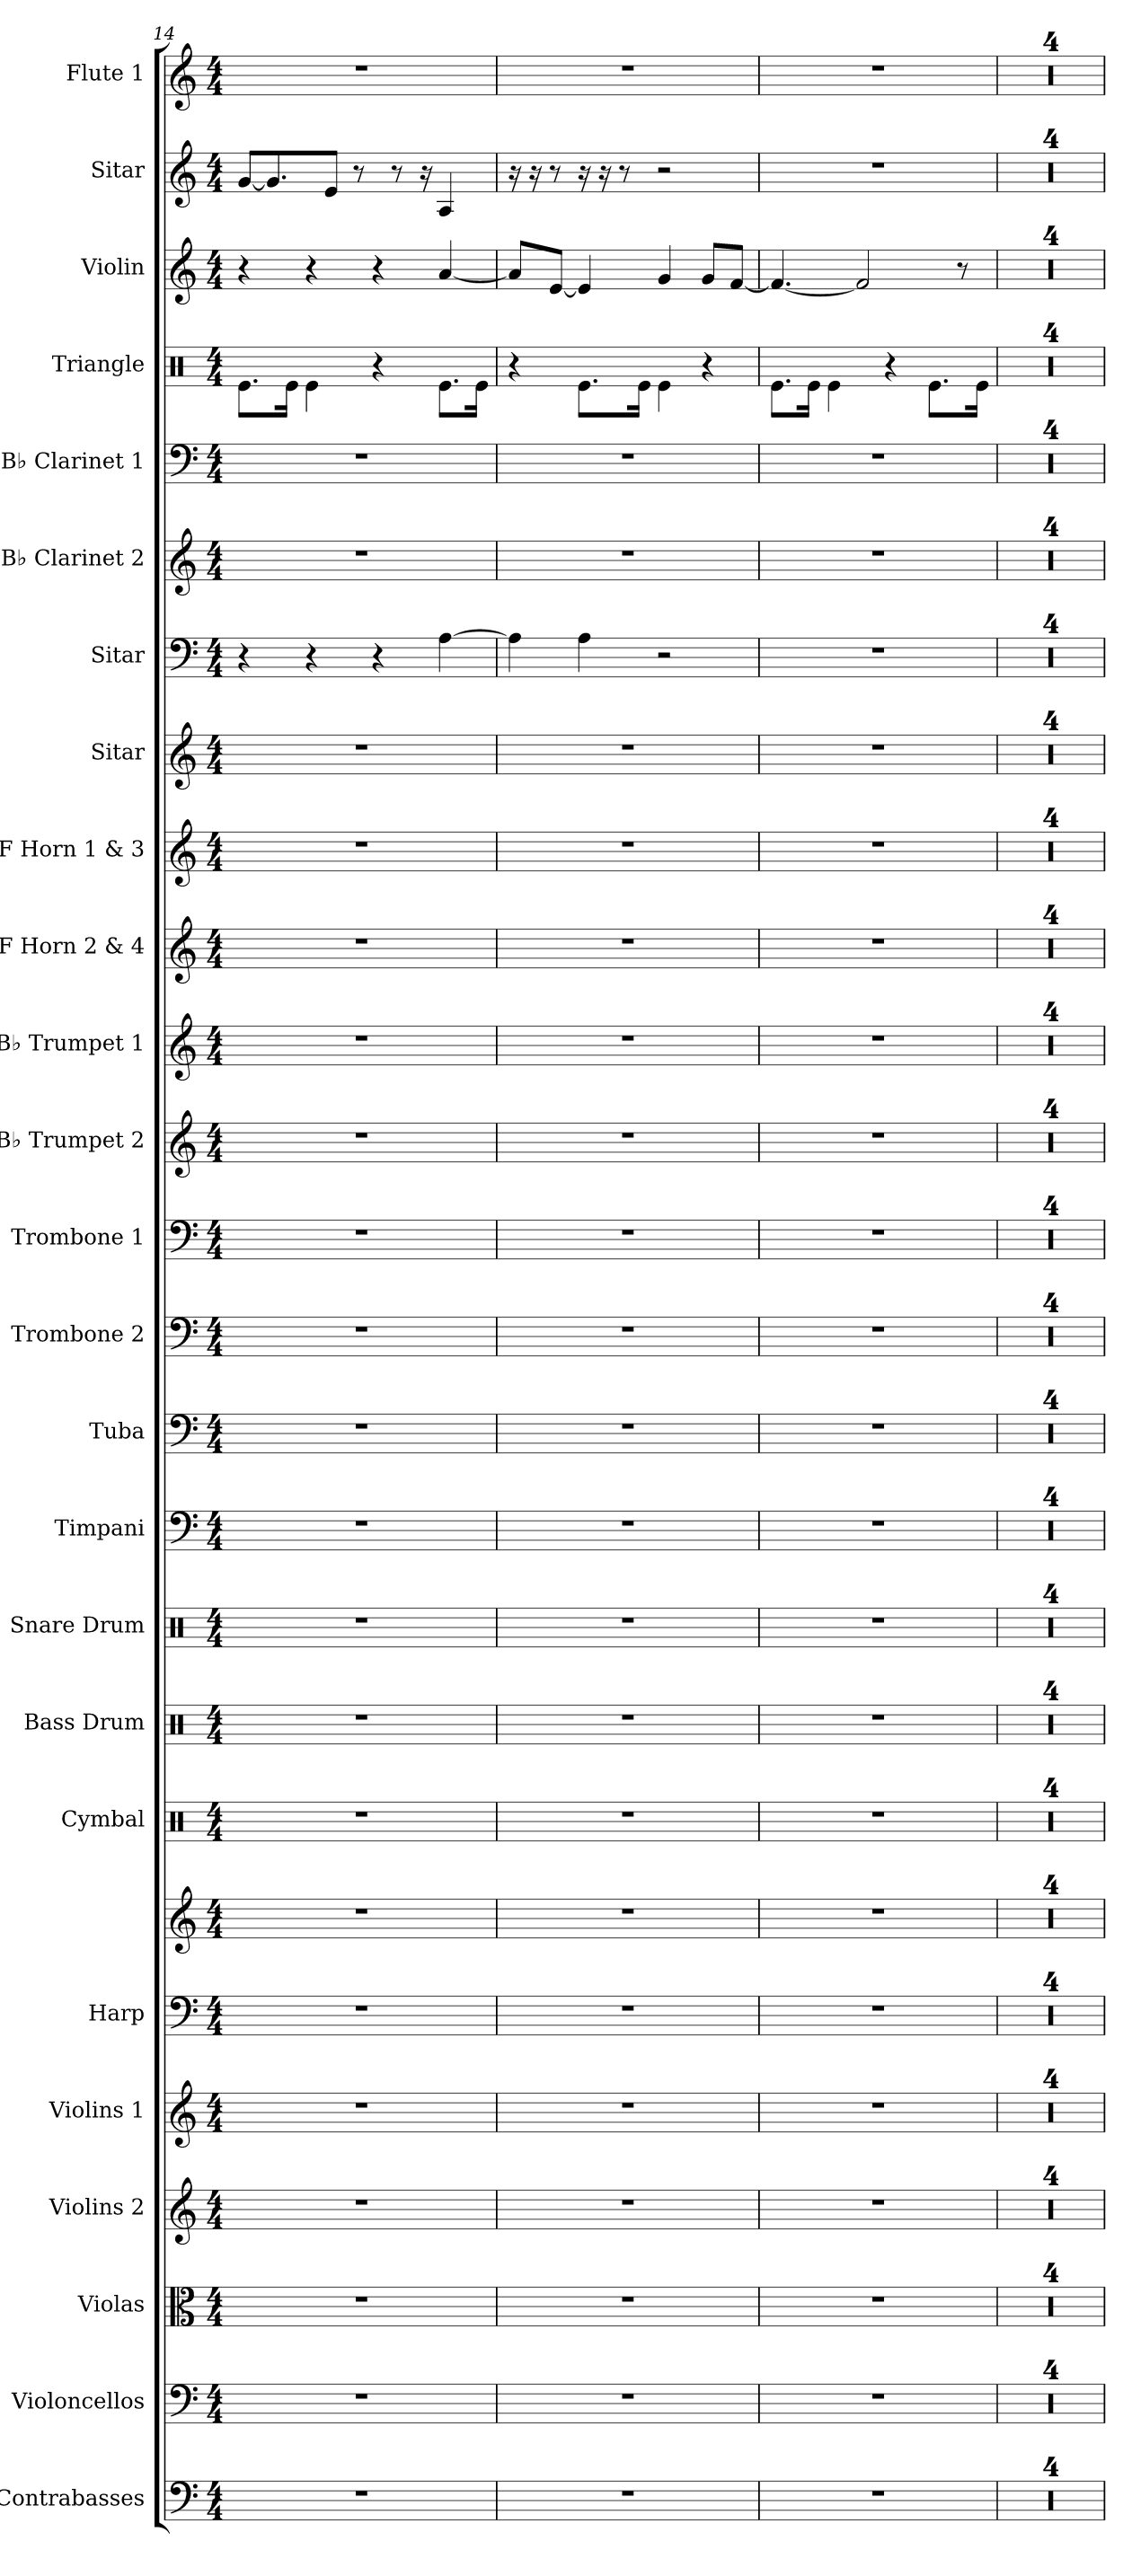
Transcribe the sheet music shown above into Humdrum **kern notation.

**kern	**kern	**kern	**kern	**kern	**kern	**kern	**kern	**kern	**kern	**kern	**kern	**kern	**kern	**kern	**kern	**kern	**kern	**kern	**kern	**kern	**kern	**kern	**kern	**kern	**kern
*part25	*part24	*part23	*part22	*part21	*part20	*part20	*part19	*part18	*part17	*part16	*part15	*part14	*part13	*part12	*part11	*part10	*part9	*part8	*part7	*part6	*part5	*part4	*part3	*part2	*part1
*staff26	*staff25	*staff24	*staff23	*staff22	*staff21	*staff20	*staff19	*staff18	*staff17	*staff16	*staff15	*staff14	*staff13	*staff12	*staff11	*staff10	*staff9	*staff8	*staff7	*staff6	*staff5	*staff4	*staff3	*staff2	*staff1
*I"Contrabasses	*I"Violoncellos	*I"Violas	*I"Violins 2	*I"Violins 1	*I"Harp	*	*I"Cymbal	*I"Bass Drum	*I"Snare Drum	*I"Timpani	*I"Tuba	*I"Trombone 2	*I"Trombone 1	*I"B♭ Trumpet 2	*I"B♭ Trumpet 1	*I"F Horn 2 &amp; 4	*I"F Horn 1 &amp; 3	*I"Sitar	*I"Sitar	*I"B♭ Clarinet 2	*I"B♭ Clarinet 1	*I"Triangle	*I"Violin	*I"Sitar	*I"Flute 1
*I'Cbs.	*I'Vcs.	*I'Vlas.	*I'Vlns. 2	*I'Vlns. 1	*I'Hrp.	*	*I'Cym.	*I'B. Dr.	*I'Sn. Dr.	*I'Timp.	*I'Tba.	*I'Tbn. 2	*I'Tbn. 1	*I'B♭ Tpt. 2	*I'B♭ Tpt. 1	*I'F Hn. 2 4	*I'F Hn. 1 3	*I'Si.	*I'Si.	*I'B♭ Cl. 2	*I'B♭ Cl. 1	*I'Trgl.	*I'Vln.	*I'Si.	*I'Fl. 1
*clefF4	*clefF4	*clefC3	*clefG2	*clefG2	*clefF4	*clefG2	*clefX	*clefX	*clefX	*clefF4	*clefF4	*clefF4	*clefF4	*clefG2	*clefG2	*clefG2	*clefG2	*clefG2	*clefF4	*clefG2	*clefF4	*clefX	*clefG2	*clefG2	*clefG2
*ITrd7c12	*	*	*	*	*	*	*	*	*	*	*	*	*	*ITrd1c2	*ITrd1c2	*ITrd4c7	*ITrd4c7	*	*	*ITrd1c2	*ITrd1c2	*	*	*	*
*k[]	*k[]	*k[]	*k[]	*k[]	*k[]	*k[]	*k[]	*k[]	*k[]	*k[]	*k[]	*k[]	*k[]	*k[b-e-]	*k[b-e-]	*k[b-]	*k[b-]	*k[]	*k[]	*k[b-e-]	*k[b-e-]	*k[]	*k[]	*k[]	*k[]
*M4/4	*M4/4	*M4/4	*M4/4	*M4/4	*M4/4	*M4/4	*M4/4	*M4/4	*M4/4	*M4/4	*M4/4	*M4/4	*M4/4	*M4/4	*M4/4	*M4/4	*M4/4	*M4/4	*M4/4	*M4/4	*M4/4	*M4/4	*M4/4	*M4/4	*M4/4
=14	=14	=14	=14	=14	=14	=14	=14	=14	=14	=14	=14	=14	=14	=14	=14	=14	=14	=14	=14	=14	=14	=14	=14	=14	=14
1r	1r	1r	1r	1r	1r	1r	1r	1r	1r	1r	1r	1r	1r	1r	1r	1r	1r	1r	4r	1r	1r	8.Re\L	4r	[8g/L	1r
.	.	.	.	.	.	.	.	.	.	.	.	.	.	.	.	.	.	.	.	.	.	.	.	8.g/]	.
.	.	.	.	.	.	.	.	.	.	.	.	.	.	.	.	.	.	.	.	.	.	16Re\Jk	.	.	.
.	.	.	.	.	.	.	.	.	.	.	.	.	.	.	.	.	.	.	4r	.	.	4Re\	4r	.	.
.	.	.	.	.	.	.	.	.	.	.	.	.	.	.	.	.	.	.	.	.	.	.	.	8e/J	.
.	.	.	.	.	.	.	.	.	.	.	.	.	.	.	.	.	.	.	.	.	.	.	.	8r	.
.	.	.	.	.	.	.	.	.	.	.	.	.	.	.	.	.	.	.	4r	.	.	4r	4r	.	.
.	.	.	.	.	.	.	.	.	.	.	.	.	.	.	.	.	.	.	.	.	.	.	.	8r	.
.	.	.	.	.	.	.	.	.	.	.	.	.	.	.	.	.	.	.	.	.	.	.	.	16r	.
.	.	.	.	.	.	.	.	.	.	.	.	.	.	.	.	.	.	.	[4A\	.	.	8.Re\L	[4a/	4A/	.
.	.	.	.	.	.	.	.	.	.	.	.	.	.	.	.	.	.	.	.	.	.	16Re\Jk	.	.	.
=15	=15	=15	=15	=15	=15	=15	=15	=15	=15	=15	=15	=15	=15	=15	=15	=15	=15	=15	=15	=15	=15	=15	=15	=15	=15
1r	1r	1r	1r	1r	1r	1r	1r	1r	1r	1r	1r	1r	1r	1r	1r	1r	1r	1r	4A\]	1r	1r	4r	8a/L]	16r	1r
.	.	.	.	.	.	.	.	.	.	.	.	.	.	.	.	.	.	.	.	.	.	.	.	16r	.
.	.	.	.	.	.	.	.	.	.	.	.	.	.	.	.	.	.	.	.	.	.	.	[8e/J	8r	.
.	.	.	.	.	.	.	.	.	.	.	.	.	.	.	.	.	.	.	4A\	.	.	8.Re\L	4e/]	16r	.
.	.	.	.	.	.	.	.	.	.	.	.	.	.	.	.	.	.	.	.	.	.	.	.	16r	.
.	.	.	.	.	.	.	.	.	.	.	.	.	.	.	.	.	.	.	.	.	.	.	.	8r	.
.	.	.	.	.	.	.	.	.	.	.	.	.	.	.	.	.	.	.	.	.	.	16Re\Jk	.	.	.
.	.	.	.	.	.	.	.	.	.	.	.	.	.	.	.	.	.	.	2r	.	.	4Re\	4g/	2r	.
.	.	.	.	.	.	.	.	.	.	.	.	.	.	.	.	.	.	.	.	.	.	4r	8g/L	.	.
.	.	.	.	.	.	.	.	.	.	.	.	.	.	.	.	.	.	.	.	.	.	.	[8f/J	.	.
=16	=16	=16	=16	=16	=16	=16	=16	=16	=16	=16	=16	=16	=16	=16	=16	=16	=16	=16	=16	=16	=16	=16	=16	=16	=16
1r	1r	1r	1r	1r	1r	1r	1r	1r	1r	1r	1r	1r	1r	1r	1r	1r	1r	1r	1r	1r	1r	8.Re\L	4.f/_	1r	1r
.	.	.	.	.	.	.	.	.	.	.	.	.	.	.	.	.	.	.	.	.	.	16Re\Jk	.	.	.
.	.	.	.	.	.	.	.	.	.	.	.	.	.	.	.	.	.	.	.	.	.	4Re\	.	.	.
.	.	.	.	.	.	.	.	.	.	.	.	.	.	.	.	.	.	.	.	.	.	.	2f/]	.	.
.	.	.	.	.	.	.	.	.	.	.	.	.	.	.	.	.	.	.	.	.	.	4r	.	.	.
.	.	.	.	.	.	.	.	.	.	.	.	.	.	.	.	.	.	.	.	.	.	8.Re\L	.	.	.
.	.	.	.	.	.	.	.	.	.	.	.	.	.	.	.	.	.	.	.	.	.	.	8r	.	.
.	.	.	.	.	.	.	.	.	.	.	.	.	.	.	.	.	.	.	.	.	.	16Re\Jk	.	.	.
=17	=17	=17	=17	=17	=17	=17	=17	=17	=17	=17	=17	=17	=17	=17	=17	=17	=17	=17	=17	=17	=17	=17	=17	=17	=17
1r	1r	1r	1r	1r	1r	1r	1r	1r	1r	1r	1r	1r	1r	1r	1r	1r	1r	1r	1r	1r	1r	1r	1r	1r	1r
=18	=18	=18	=18	=18	=18	=18	=18	=18	=18	=18	=18	=18	=18	=18	=18	=18	=18	=18	=18	=18	=18	=18	=18	=18	=18
1r	1r	1r	1r	1r	1r	1r	1r	1r	1r	1r	1r	1r	1r	1r	1r	1r	1r	1r	1r	1r	1r	1r	1r	1r	1r
=19	=19	=19	=19	=19	=19	=19	=19	=19	=19	=19	=19	=19	=19	=19	=19	=19	=19	=19	=19	=19	=19	=19	=19	=19	=19
1r	1r	1r	1r	1r	1r	1r	1r	1r	1r	1r	1r	1r	1r	1r	1r	1r	1r	1r	1r	1r	1r	1r	1r	1r	1r
=20	=20	=20	=20	=20	=20	=20	=20	=20	=20	=20	=20	=20	=20	=20	=20	=20	=20	=20	=20	=20	=20	=20	=20	=20	=20
1r	1r	1r	1r	1r	1r	1r	1r	1r	1r	1r	1r	1r	1r	1r	1r	1r	1r	1r	1r	1r	1r	1r	1r	1r	1r
=	=	=	=	=	=	=	=	=	=	=	=	=	=	=	=	=	=	=	=	=	=	=	=	=	=
*-	*-	*-	*-	*-	*-	*-	*-	*-	*-	*-	*-	*-	*-	*-	*-	*-	*-	*-	*-	*-	*-	*-	*-	*-	*-
